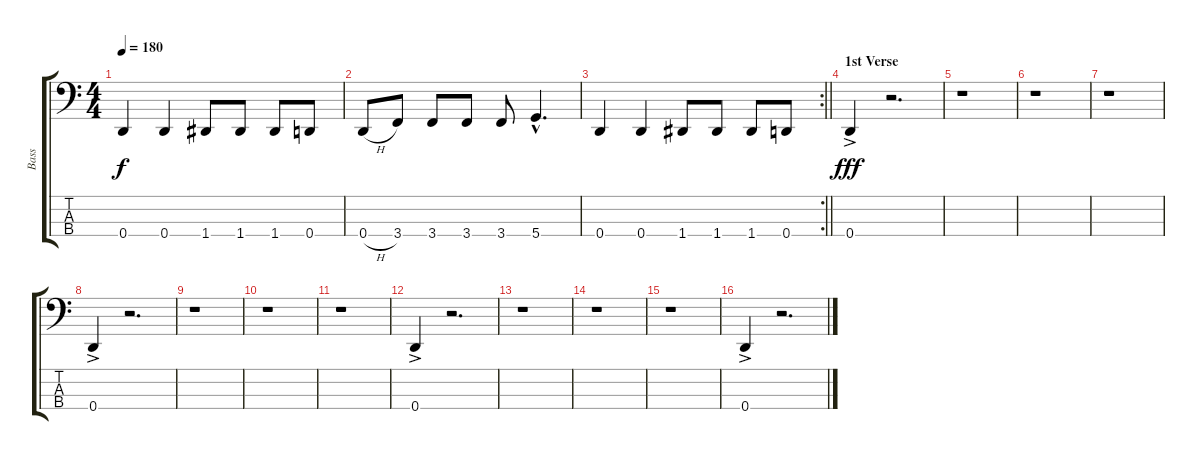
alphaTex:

\track ("Bass" "Bass") {instrument electricbassfinger}
\staff {score tabs}
\tuning (G2 D2 A1 D1) {hide}
\ts (4 4)
\tempo 180
\clef f4
\ks c
0.4.4{dy f} 0.4.4 1.4.8 1.4.8 1.4.8 0.4.8 |
0.4{h}.8 3.4.8 3.4.8 3.4.8 3.4.8 5.4{hac}.4{d} |
\rc 2
\barLineRight lightlight
0.4.4 0.4.4 1.4.8 1.4.8 1.4.8 0.4.8 |
\section ("" "1st Verse")
0.4{ac}.4{dy fff} r.2{d} |
r.1 |
r.1 |
r.1 |
0.4{ac}.4 r.2{d} |
r.1 |
r.1 |
r.1 |
0.4{ac}.4 r.2{d} |
r.1 |
r.1 |
r.1 |
0.4{ac}.4 r.2{d}
